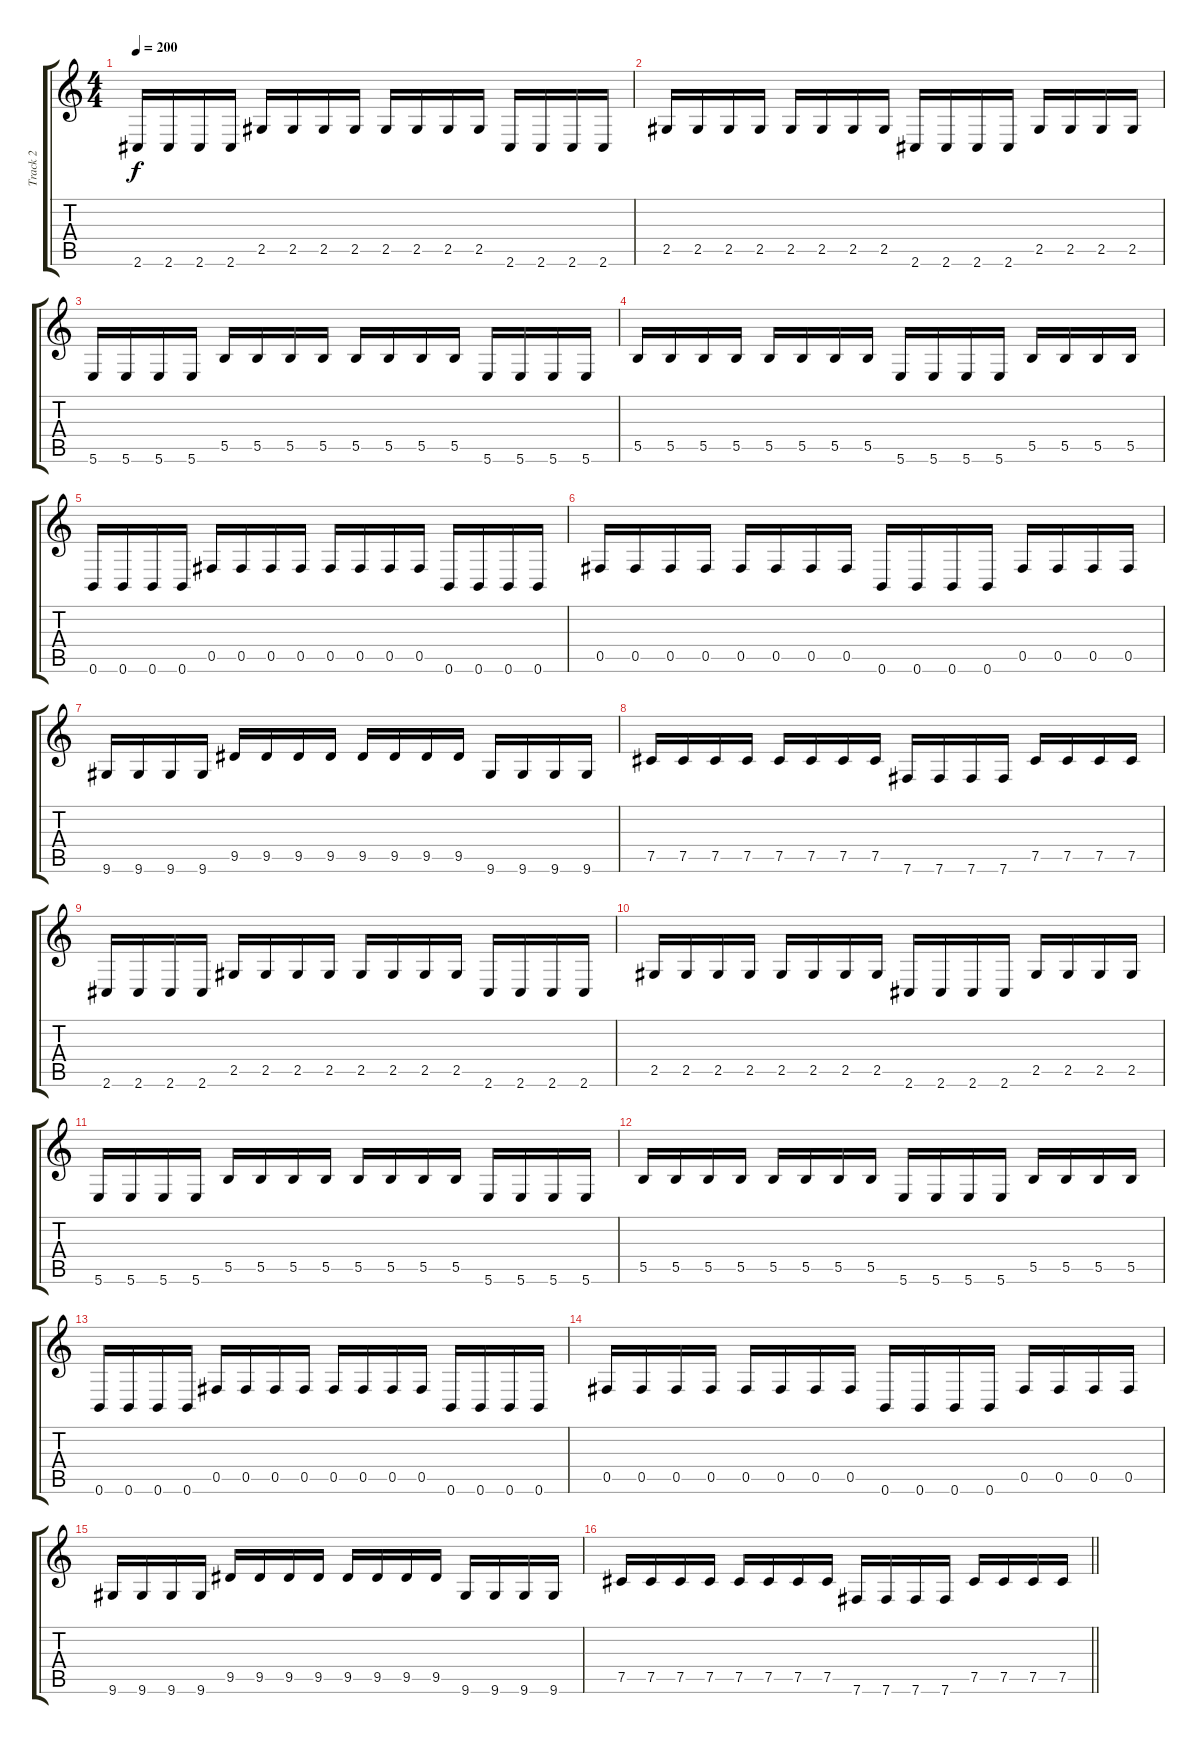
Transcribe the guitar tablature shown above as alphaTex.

\track ("Track 2" "Track 2") {instrument electricguitarjazz}
\staff {score tabs}
\tuning (Db4 Ab3 E3 B2 Gb2 B1) {hide}
\ts (4 4)
\tempo 200
\clef g2
\ks c
2.6.16{dy f instrument distortionguitar} 2.6.16 2.6.16 2.6.16 2.5.16 2.5.16 2.5.16 2.5.16 2.5.16 2.5.16 2.5.16 2.5.16 2.6.16 2.6.16 2.6.16 2.6.16 |
2.5.16 2.5.16 2.5.16 2.5.16 2.5.16 2.5.16 2.5.16 2.5.16 2.6.16 2.6.16 2.6.16 2.6.16 2.5.16 2.5.16 2.5.16 2.5.16 |
5.6.16{instrument distortionguitar} 5.6.16 5.6.16 5.6.16 5.5.16 5.5.16 5.5.16 5.5.16 5.5.16 5.5.16 5.5.16 5.5.16 5.6.16 5.6.16 5.6.16 5.6.16 |
5.5.16 5.5.16 5.5.16 5.5.16 5.5.16 5.5.16 5.5.16 5.5.16 5.6.16 5.6.16 5.6.16 5.6.16 5.5.16 5.5.16 5.5.16 5.5.16 |
0.6.16{instrument distortionguitar} 0.6.16 0.6.16 0.6.16 0.5.16 0.5.16 0.5.16 0.5.16 0.5.16 0.5.16 0.5.16 0.5.16 0.6.16 0.6.16 0.6.16 0.6.16 |
0.5.16 0.5.16 0.5.16 0.5.16 0.5.16 0.5.16 0.5.16 0.5.16 0.6.16 0.6.16 0.6.16 0.6.16 0.5.16 0.5.16 0.5.16 0.5.16 |
9.6.16{instrument distortionguitar} 9.6.16 9.6.16 9.6.16 9.5.16 9.5.16 9.5.16 9.5.16 9.5.16 9.5.16 9.5.16 9.5.16 9.6.16 9.6.16 9.6.16 9.6.16 |
7.5.16 7.5.16 7.5.16 7.5.16 7.5.16 7.5.16 7.5.16 7.5.16 7.6.16 7.6.16 7.6.16 7.6.16 7.5.16 7.5.16 7.5.16 7.5.16 |
2.6.16{instrument distortionguitar} 2.6.16 2.6.16 2.6.16 2.5.16 2.5.16 2.5.16 2.5.16 2.5.16 2.5.16 2.5.16 2.5.16 2.6.16 2.6.16 2.6.16 2.6.16 |
2.5.16 2.5.16 2.5.16 2.5.16 2.5.16 2.5.16 2.5.16 2.5.16 2.6.16 2.6.16 2.6.16 2.6.16 2.5.16 2.5.16 2.5.16 2.5.16 |
5.6.16{instrument distortionguitar} 5.6.16 5.6.16 5.6.16 5.5.16 5.5.16 5.5.16 5.5.16 5.5.16 5.5.16 5.5.16 5.5.16 5.6.16 5.6.16 5.6.16 5.6.16 |
5.5.16 5.5.16 5.5.16 5.5.16 5.5.16 5.5.16 5.5.16 5.5.16 5.6.16 5.6.16 5.6.16 5.6.16 5.5.16 5.5.16 5.5.16 5.5.16 |
0.6.16{instrument distortionguitar} 0.6.16 0.6.16 0.6.16 0.5.16 0.5.16 0.5.16 0.5.16 0.5.16 0.5.16 0.5.16 0.5.16 0.6.16 0.6.16 0.6.16 0.6.16 |
0.5.16 0.5.16 0.5.16 0.5.16 0.5.16 0.5.16 0.5.16 0.5.16 0.6.16 0.6.16 0.6.16 0.6.16 0.5.16 0.5.16 0.5.16 0.5.16 |
9.6.16{instrument distortionguitar} 9.6.16 9.6.16 9.6.16 9.5.16 9.5.16 9.5.16 9.5.16 9.5.16 9.5.16 9.5.16 9.5.16 9.6.16 9.6.16 9.6.16 9.6.16 |
\barLineRight lightlight
7.5.16 7.5.16 7.5.16 7.5.16 7.5.16 7.5.16 7.5.16 7.5.16 7.6.16 7.6.16 7.6.16 7.6.16 7.5.16 7.5.16 7.5.16 7.5.16
